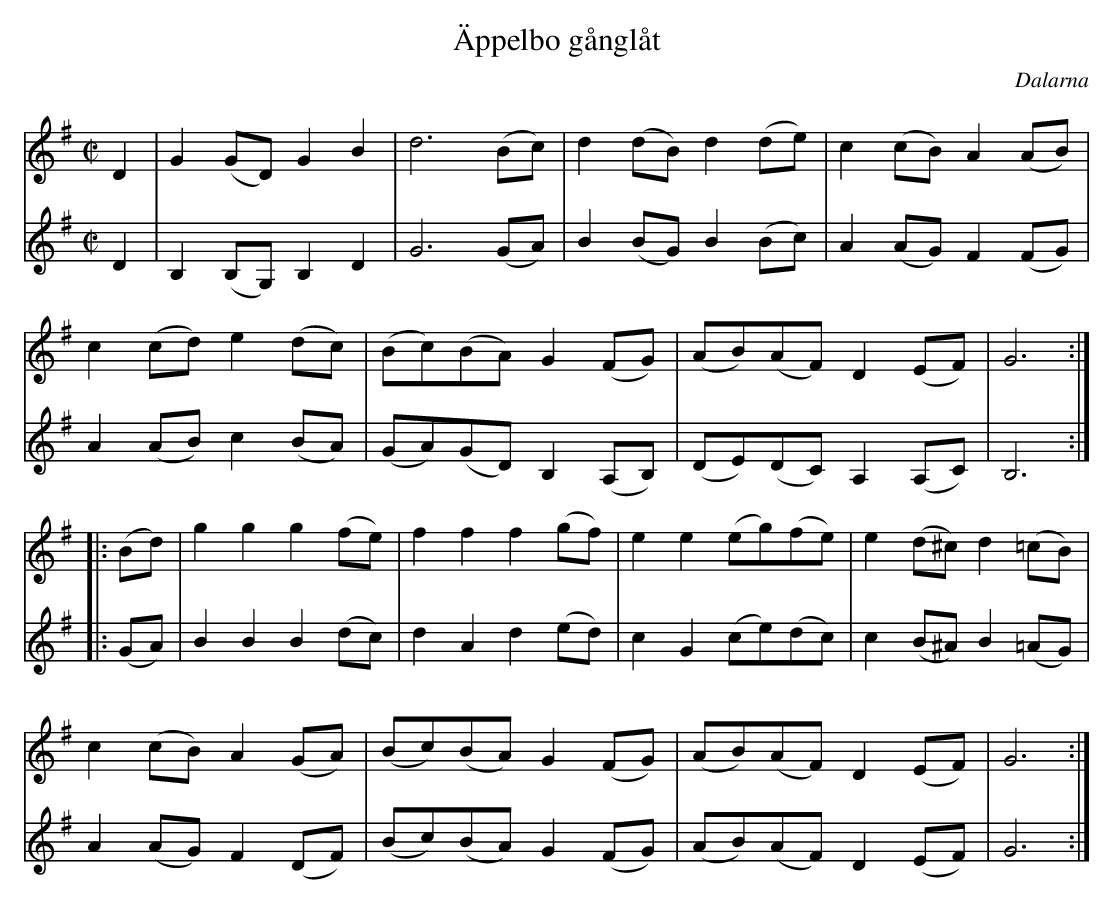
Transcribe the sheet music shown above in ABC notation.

X:1
T:Äppelbo gånglåt
M:C|
L:1/8
O:Dalarna
K:G
V:1
D2 | G2(GD) G2B2 | d6(Bc) | d2(dB) d2(de) | c2(cB) A2(AB) |
c2(cd) e2(dc) | (Bc)(BA) G2(FG) | (AB)(AF) D2(EF) | G6 :|
|: (Bd) | g2g2 g2(fe) | f2f2 f2(gf) | e2e2 (eg)(fe) | e2(d^c) d2(=cB) |
c2(cB) A2(GA) | (Bc)(BA) G2(FG) | (AB)(AF) D2(EF) | G6 :|
V:2
D2 | B,2(B,G,) B,2D2 | G6(GA) | B2(BG) B2(Bc) | A2(AG) F2(FG) |
A2(AB) c2(BA) | (GA)(GD) B,2(A,B,) | (DE)(DC) A,2(A,C) | B,6 :|
|: (GA) | B2B2 B2(dc) | d2A2 d2(ed) | c2G2 (ce)(dc) | c2(B^A) B2(=AG) |
A2(AG) F2(DF) | (Bc)(BA) G2(FG) | (AB)(AF) D2(EF) | G6 :|
